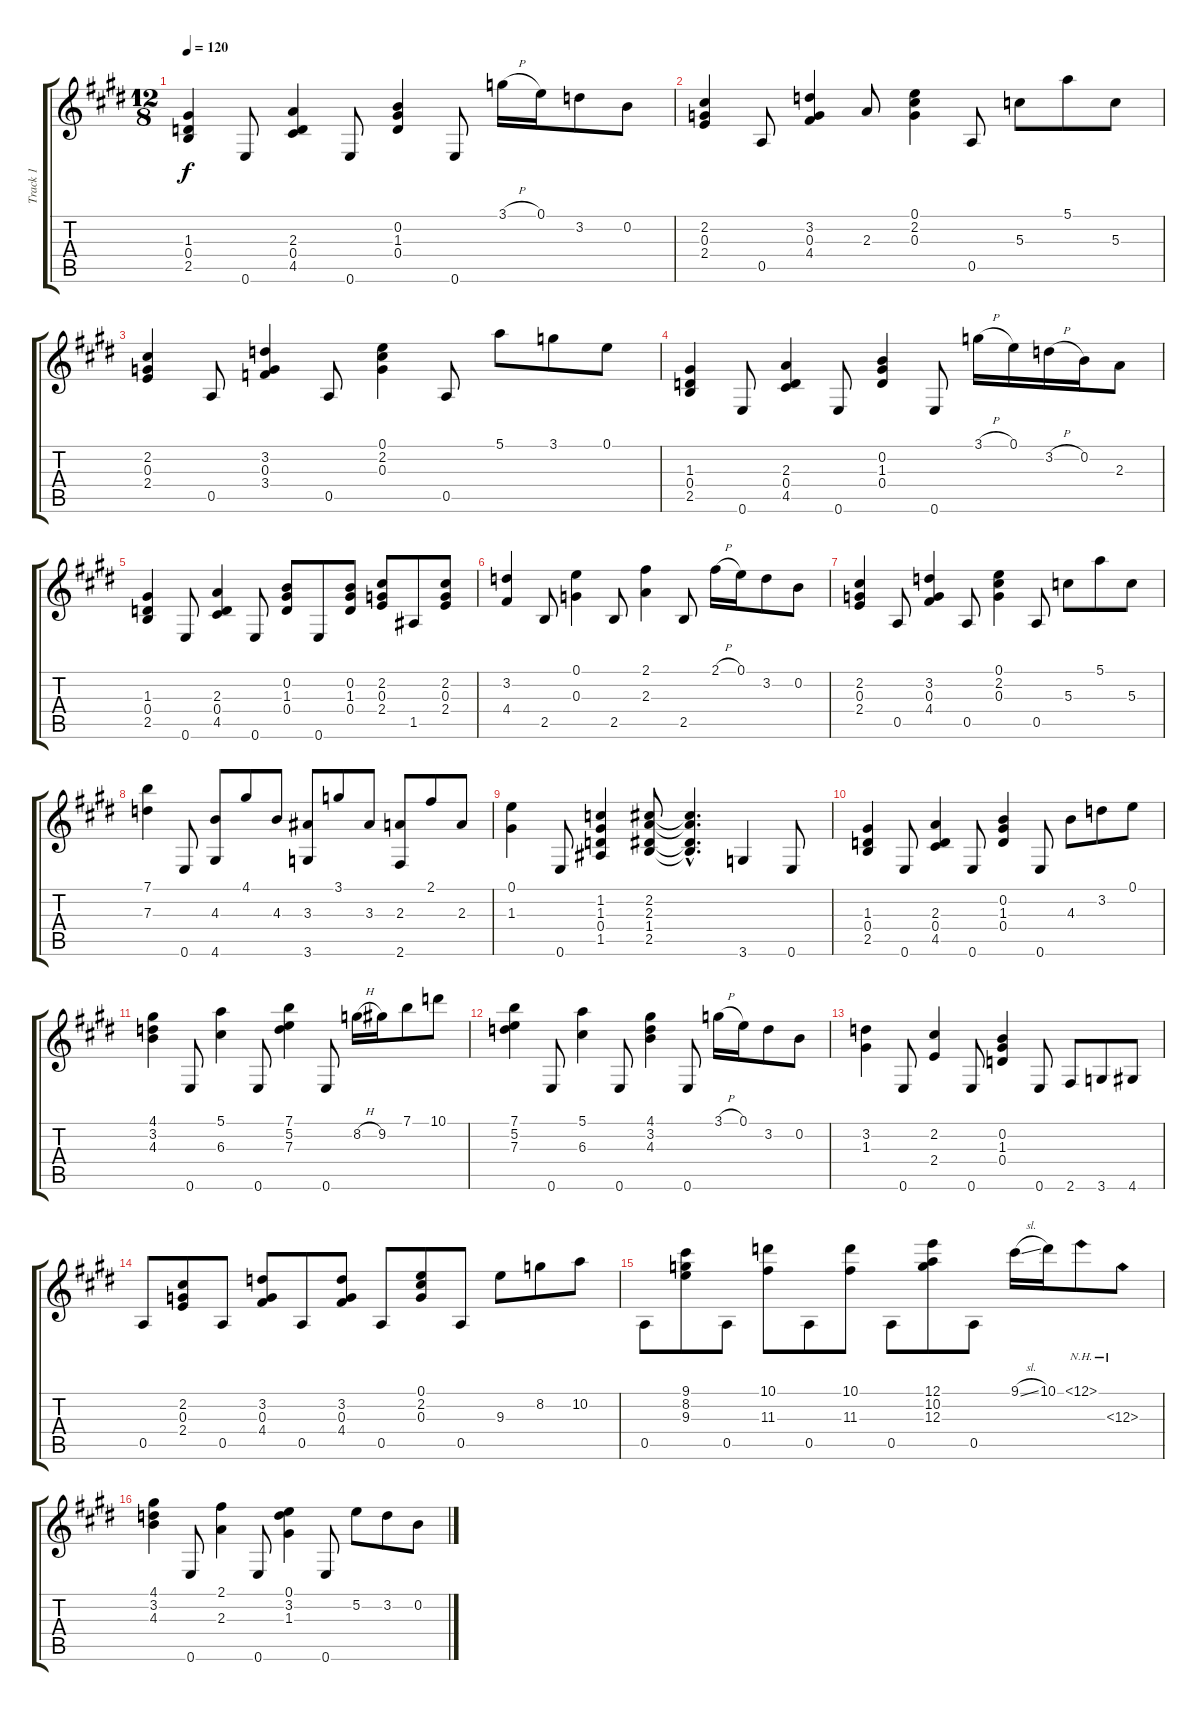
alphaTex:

\track ("Track 1" "Track 1") {instrument acousticguitarnylon}
\staff {score tabs}
\tuning (E4 B3 G3 D3 A2 E2) {hide}
\ts (12 8)
\tempo 120
\clef g2
\ks e
(1.3 0.4 2.5).4{dy f} 0.6.8 (2.3 0.4 4.5).4 0.6.8 (0.2 1.3 0.4).4 0.6.8 3.1{h}.16 0.1.16 3.2.8 0.2.8 |
(2.2 0.3 2.4).4 0.5.8 (3.2 0.3 4.4).4 2.3.8 (0.1 2.2 0.3).4 0.5.8 5.3.8 5.1.8 5.3.8 |
(2.2 0.3 2.4).4 0.5.8 (3.2 0.3 3.4).4 0.5.8 (0.1 2.2 0.3).4 0.5.8 5.1.8 3.1.8 0.1.8 |
(1.3 0.4 2.5).4 0.6.8 (2.3 0.4 4.5).4 0.6.8 (0.2 1.3 0.4).4 0.6.8 3.1{h}.16 0.1.16 3.2{h}.16 0.2.16 2.3.8 |
(1.3 0.4 2.5).4 0.6.8 (2.3 0.4 4.5).4 0.6.8 (0.2 1.3 0.4).8 0.6.8 (0.2 1.3 0.4).8 (2.2 0.3 2.4).8 1.5.8 (2.2 0.3 2.4).8 |
(3.2 4.4).4 2.5.8 (0.1 0.3).4 2.5.8 (2.1 2.3).4 2.5.8 2.1{h}.16 0.1.16 3.2.8 0.2.8 |
(2.2 0.3 2.4).4 0.5.8 (3.2 0.3 4.4).4 0.5.8 (0.1 2.2 0.3).4 0.5.8 5.3.8 5.1.8 5.3.8 |
(7.1 7.3).4 0.6.8 (4.3 4.6).8 4.1.8 4.3.8 (3.3 3.6).8 3.1.8 3.3.8 (2.3 2.6).8 2.1.8 2.3.8 |
(0.1 1.3).4 0.6.8 (1.2 1.3 0.4 1.5).4 (2.2 2.3 1.4 2.5).8 (2.2{hac t} 2.3{hac t} 1.4{hac t} 2.5{hac t}).4{d} 3.6.4 0.6.8 |
(1.3 0.4 2.5).4 0.6.8 (2.3 0.4 4.5).4 0.6.8 (0.2 1.3 0.4).4 0.6.8 4.3.8 3.2.8 0.1.8 |
(4.1 3.2 4.3).4 0.6.8 (5.1 6.3).4 0.6.8 (7.1 5.2 7.3).4 0.6.8 8.2{h}.16 9.2.16 7.1.8 10.1.8 |
(7.1 5.2 7.3).4 0.6.8 (5.1 6.3).4 0.6.8 (4.1 3.2 4.3).4 0.6.8 3.1{h}.16 0.1.16 3.2.8 0.2.8 |
(3.2 1.3).4 0.6.8 (2.2 2.4).4 0.6.8 (0.2 1.3 0.4).4 0.6.8 2.6.8 3.6.8 4.6.8 |
0.5.8 (2.2 0.3 2.4).8 0.5.8 (3.2 0.3 4.4).8 0.5.8 (3.2 0.3 4.4).8 0.5.8 (0.1 2.2 0.3).8 0.5.8 9.3.8 8.2.8 10.2.8 |
0.5.8 (9.1 8.2 9.3).8 0.5.8 (10.1 11.3).8 0.5.8 (10.1 11.3).8 0.5.8 (12.1 10.2 12.3).8 0.5.8 9.1{sl}.16 10.1.16 12.1{nh}.8 12.3{nh}.8 |
(4.1 3.2 4.3).4 0.6.8 (2.1 2.3).4 0.6.8 (0.1 3.2 1.3).4 0.6.8 5.2.8 3.2.8 0.2.8
